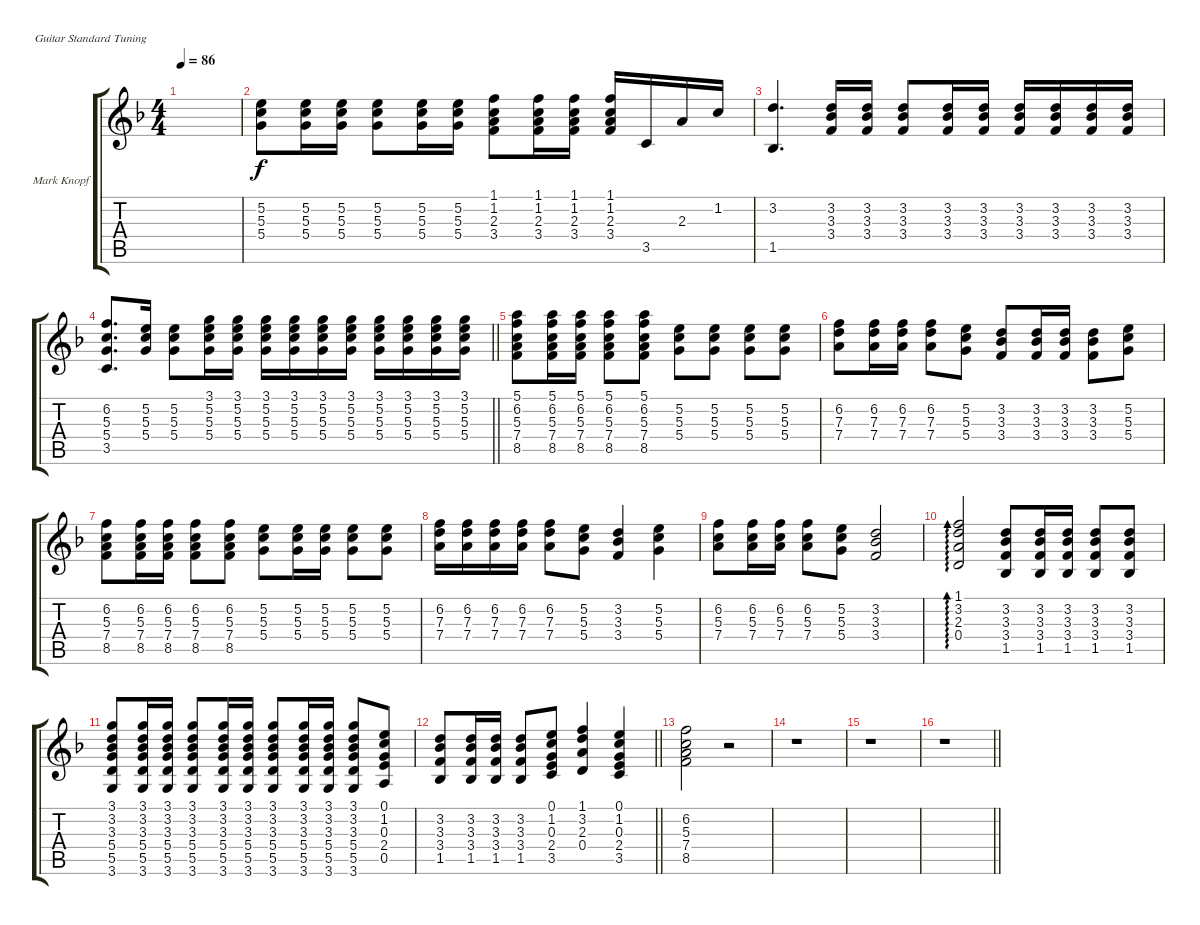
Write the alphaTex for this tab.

\bracketExtendMode groupsimilarinstruments
\firstSystemTrackNameOrientation horizontal
\otherSystemsTrackNameOrientation horizontal
\track ("Mark Knopfler - Gtr. 2" "Mark Knopf") {instrument acousticguitarsteel}
\staff {score tabs}
\tuning (E4 B3 G3 D3 A2 E2)
\ts (4 4)
\tempo 86
\clef g2
\ks f
|
(5.2 5.3 5.4).8 (5.2 5.3 5.4).16 (5.2 5.3 5.4).16 (5.2 5.3 5.4).8 (5.2 5.3 5.4).16 (5.2 5.3 5.4).16 (1.1 1.2 2.3 3.4).8 (1.1 1.2 2.3 3.4).16 (1.1 1.2 2.3 3.4).16 (1.1 1.2 2.3 3.4).16 3.5.16 2.3.16 1.2.16 |
(3.2 1.5).4{d} (3.2 3.3 3.4).16 (3.2 3.3 3.4).16 (3.2 3.3 3.4).8 (3.2 3.3 3.4).16 (3.2 3.3 3.4).16 (3.2 3.3 3.4).16 (3.2 3.3 3.4).16 (3.2 3.3 3.4).16 (3.2 3.3 3.4).16 |
\barLineRight lightlight
(6.2 5.3 5.4 3.5).8{d} (5.2 5.3 5.4).16 (5.2 5.3 5.4).8 (3.1 5.2 5.3 5.4).16 (3.1 5.2 5.3 5.4).16 (3.1 5.2 5.3 5.4).16 (3.1 5.2 5.3 5.4).16 (3.1 5.2 5.3 5.4).16 (3.1 5.2 5.3 5.4).16 (3.1 5.2 5.3 5.4).16 (3.1 5.2 5.3 5.4).16 (3.1 5.2 5.3 5.4).16 (3.1 5.2 5.3 5.4).16 |
\section ("" "")
(5.1 6.2 5.3 7.4 8.5).8 (5.1 6.2 5.3 7.4 8.5).16 (5.1 6.2 5.3 7.4 8.5).16 (5.1 6.2 5.3 7.4 8.5).8 (5.1 6.2 5.3 7.4 8.5).8 (5.2 5.3 5.4).8 (5.2 5.3 5.4).8 (5.2 5.3 5.4).8 (5.2 5.3 5.4).8 |
(6.2 7.3 7.4).8 (6.2 7.3 7.4).16 (6.2 7.3 7.4).16 (6.2 7.3 7.4).8 (5.2 5.3 5.4).8 (3.2 3.3 3.4).8 (3.2 3.3 3.4).16 (3.2 3.3 3.4).16 (3.2 3.3 3.4).8 (5.2 5.3 5.4).8 |
(6.2 5.3 7.4 8.5).8 (6.2 5.3 7.4 8.5).16 (6.2 5.3 7.4 8.5).16 (6.2 5.3 7.4 8.5).8 (6.2 5.3 7.4 8.5).8 (5.2 5.3 5.4).8 (5.2 5.3 5.4).16 (5.2 5.3 5.4).16 (5.2 5.3 5.4).8 (5.2 5.3 5.4).8 |
(6.2 7.3 7.4).16 (6.2 7.3 7.4).16 (6.2 7.3 7.4).16 (6.2 7.3 7.4).16 (6.2 7.3 7.4).8 (5.2 5.3 5.4).8 (3.2 3.3 3.4).4 (5.2 5.3 5.4).4 |
(6.2 5.3 7.4).8 (6.2 5.3 7.4).16 (6.2 5.3 7.4).16 (6.2 5.3 7.4).8 (5.2 5.3 5.4).8 (3.2 3.3 3.4).2 |
(1.1 3.2 2.3 0.4).2{ad 0} (3.2 3.3 3.4 1.5).8 (3.2 3.3 3.4 1.5).16 (3.2 3.3 3.4 1.5).16 (3.2 3.3 3.4 1.5).8 (3.2 3.3 3.4 1.5).8 |
(3.1 3.2 3.3 5.4 5.5 3.6).8 (3.1 3.2 3.3 5.4 5.5 3.6).16 (3.1 3.2 3.3 5.4 5.5 3.6).16 (3.1 3.2 3.3 5.4 5.5 3.6).8 (3.1 3.2 3.3 5.4 5.5 3.6).16 (3.1 3.2 3.3 5.4 5.5 3.6).16 (3.1 3.2 3.3 5.4 5.5 3.6).8 (3.1 3.2 3.3 5.4 5.5 3.6).16 (3.1 3.2 3.3 5.4 5.5 3.6).16 (3.1 3.2 3.3 5.4 5.5 3.6).8 (0.1 1.2 0.3 2.4 0.5).8 |
\barLineRight lightlight
(3.2 3.3 3.4 1.5).8 (3.2 3.3 3.4 1.5).16 (3.2 3.3 3.4 1.5).16 (3.2 3.3 3.4 1.5).8 (0.1 1.2 0.3 2.4 3.5).8 (1.1 3.2 2.3 0.4).4 (0.1 1.2 0.3 2.4 3.5).4 |
\section ("" "")
(6.2 5.3 7.4 8.5).2 r.2 |
r.1 |
r.1 |
\barLineRight lightlight
r.1
